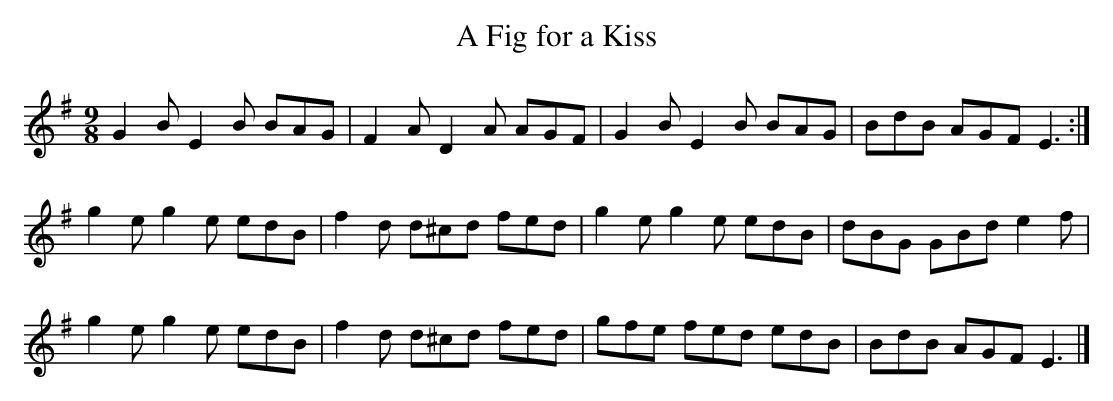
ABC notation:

X:1
T:A Fig for a Kiss
M:9/8
L:1/8
K:Em
G2B E2B BAG | F2A D2A AGF | G2B E2B BAG | BdB AGF E3 :|
g2e g2e edB| f2d d^cd fed | g2e g2e edB | dBG GBd e2f|
g2e g2e edB |f2d d^cd fed | gfe fed edB | BdB AGF E3 |]
